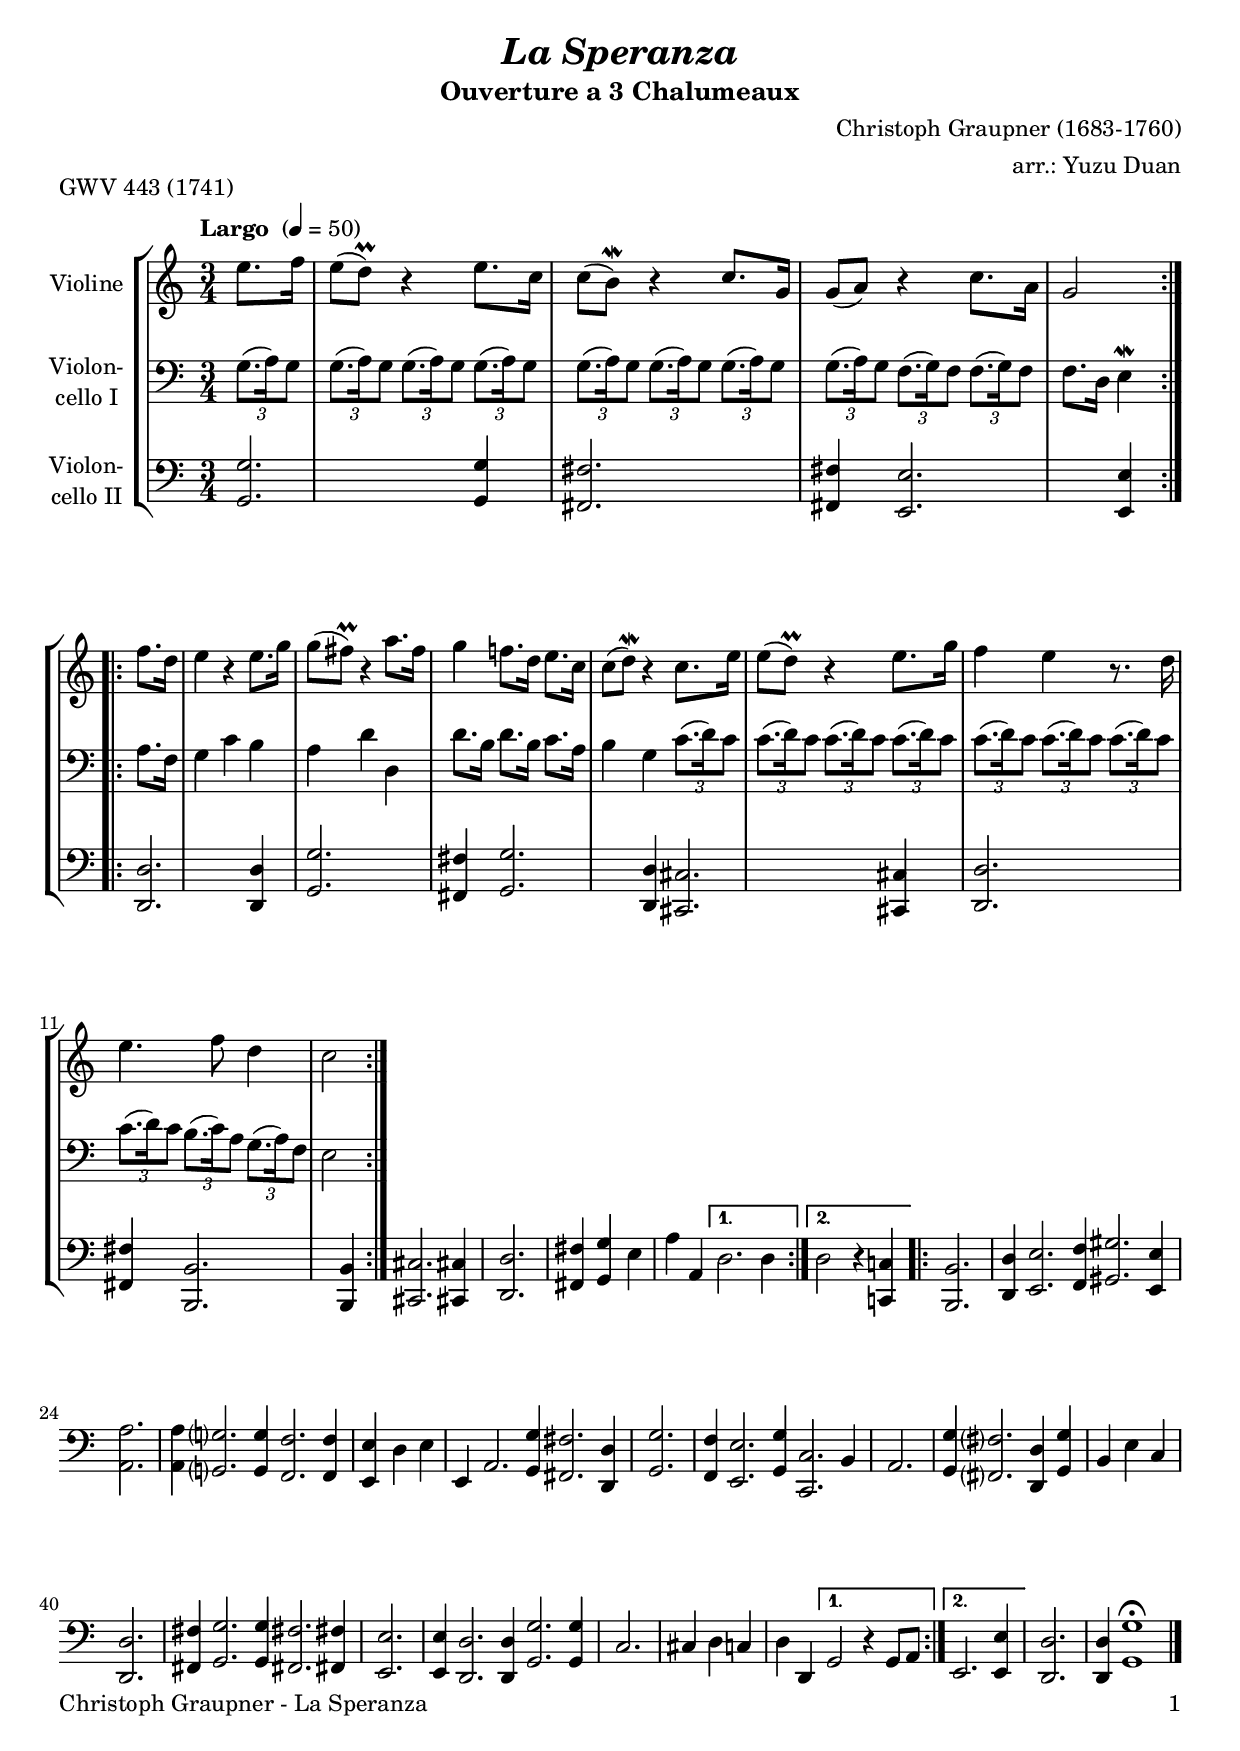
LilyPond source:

\version "2.20.2"
\include "deutsch.ly"

#(set-global-staff-size 20)

\header {
  title     = \markup \italic "La Speranza"
  subtitle  = "Ouverture a 3 Chalumeaux"
  composer  = "Christoph Graupner (1683-1760)"
  arranger  = "arr.: Yuzu Duan"
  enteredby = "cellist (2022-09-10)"
  piece     = "GWV 443 (1741)"
}

voiceconsts = {
 \key c \major
 \time 3/4
 \clef "treble"
% \numericTimeSignature
 \compressEmptyMeasures
  % Set default beaming for all staves
  \set Timing.beamExceptions = #'()
  \set Timing.baseMoment     = #(ly:make-moment 1 4)
  \set Timing.beatStructure  = #'(1 1 1) 
 \tempo "Largo " 4=50
}

mivl = "violin"
mipz = "pizzicato strings"
miba = "cello"

va = \relative c'' {
  \voiceconsts

  \repeat volta 2 {
    \partial 4 e8. f16
    e8( d)\prall r4 e8. c16
    c8( h)\mordent r4 c8. g16
    g8( a) r4 c8. a16
    g2
  }

  \repeat volta 2 {
    f'8. d16
    e4 r e8. g16
    g8( fis)\prall r4 a8. fis16
    g4 f!8. d16 e8. c16
    c8( d)\mordent r4 c8. e16

    e8( d)\prall r4 e8. g16
    f4 e r8. d16
    e4. f8 d4
    c2
  }
}

vb = \relative c' {
  \voiceconsts
  \clef "bass"
  
  \repeat volta 2 {
    \partial 4 \tuplet 3/2 4 {
      g8.( a16) g8
      g8.( a16) g8 g8.( a16) g8 g8.( a16) g8
      g8.( a16) g8 g8.( a16) g8 g8.( a16) g8
      g8.( a16) g8 f8.( g16) f8 f8.( g16) f8
    }
    f8. d16 e4\mordent
  }

  \repeat volta 2 {
    a8. f16
    g4 c h
    a d d,
    d'8. h16 d8. h16 c8. a16
    h4 g \tuplet 3/2 4 {
      c8.( d16) c8

      c8.( d16) c8 c8.( d16) c8 c8.( d16) c8
      c8.( d16) c8 c8.( d16) c8 c8.( d16) c8
      c8.( d16) c8 h8.( c16) a8 g8.( a16) f8
    }
    e2
  }
}

\include "v3.ily"

music = \new StaffGroup <<
      \new Staff {
        \set Staff.midiInstrument = \mivl
        \set Staff.instrumentName = \markup \center-column { "Violine" }
        \transpose c c { \va }
      }
      
      \new Staff {
        \set Staff.midiInstrument = \miba
        \set Staff.instrumentName = \markup \center-column { "Violon-" "cello I" }
        \transpose c c { \vb }
      }
      
      \new Staff {
        \set Staff.midiInstrument = \miba
        \set Staff.instrumentName = \markup \center-column { "Violon-" "cello II" }
        \transpose c c { \vc }
      }
>>

\book {
   \paper {
    print-page-number = ##t
    print-first-page-number = ##t
    ragged-last-bottom = ##f
    oddHeaderMarkup = \markup \null
    evenHeaderMarkup = \markup \null
    oddFooterMarkup = \markup {
      \fill-line {
%        \on-the-fly #print-page-number-check-first
        "Christoph Graupner - La Speranza" \fromproperty #'page:page-number-string
      }
    }
    evenFooterMarkup = \oddFooterMarkup
  } \score {
    \music
    \layout {}
  }

  \score {
    \unfoldRepeats \music

    \midi {
      \context {
        \Score
      }
    }
  }
}